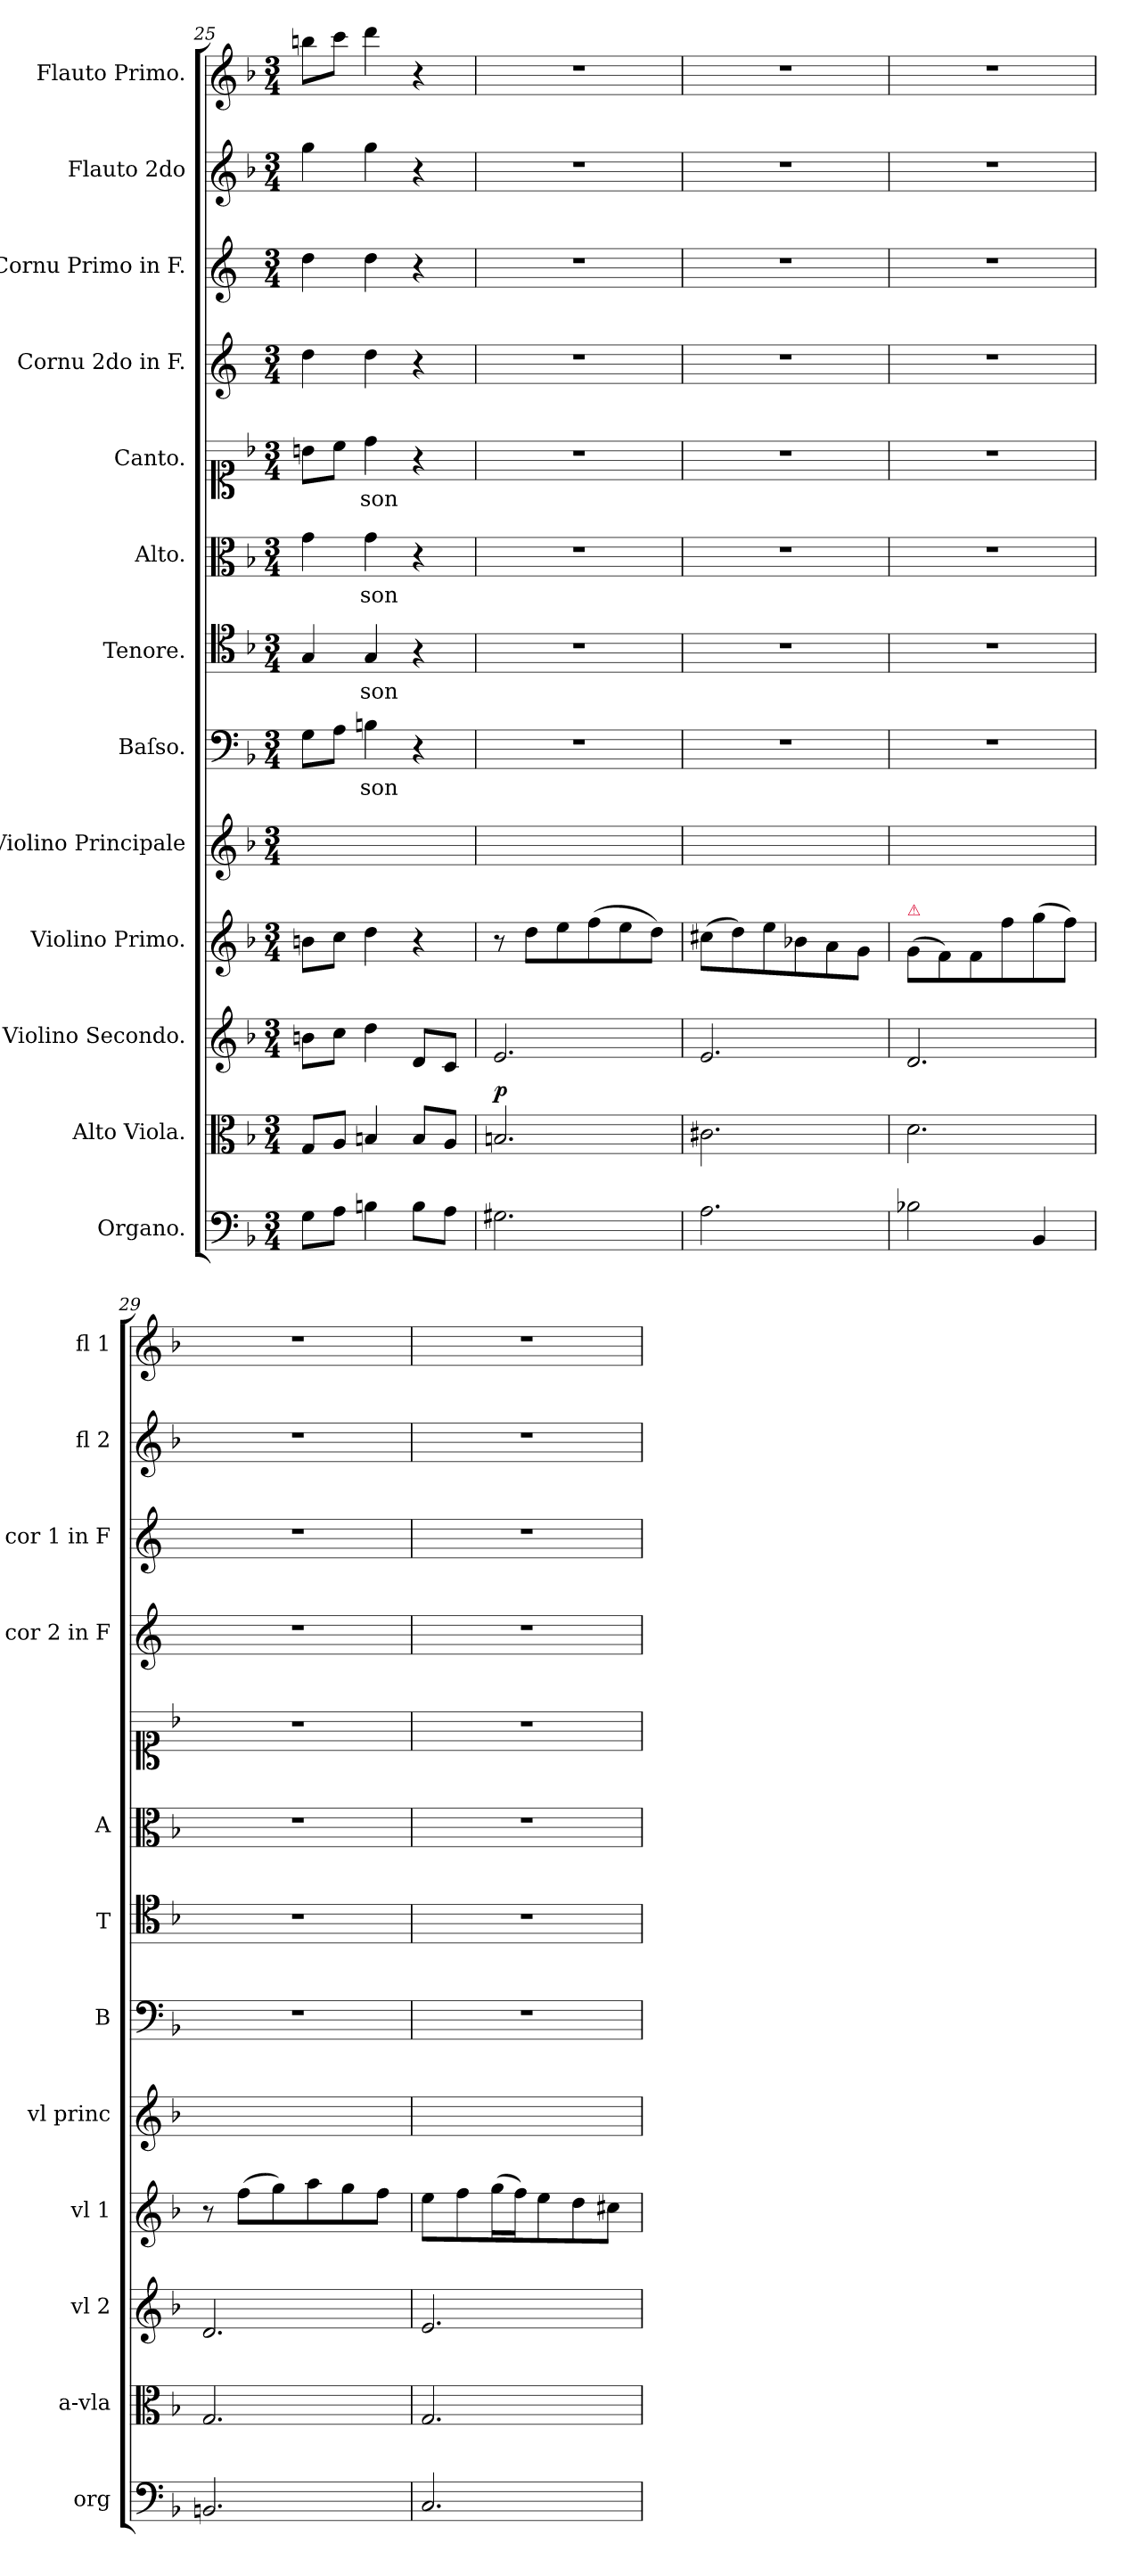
**kern	**dynam	**kern	**dynam	**kern	**dynam	**kern	**dynam	**kern	**kern	**text	**kern	**text	**kern	**text	**kern	**text	**kern	**kern	**kern	**kern
*part13	*part13	*part12	*part12	*part11	*part11	*part10	*part10	*part9	*part8	*part8	*part7	*part7	*part6	*part6	*part5	*part5	*part4	*part3	*part2	*part1
*staff13	*staff13	*staff12	*staff12	*staff11	*staff11	*staff10	*staff10	*staff9	*staff8	*staff8	*staff7	*staff7	*staff6	*staff6	*staff5	*staff5	*staff4	*staff3	*staff2	*staff1
*I"Organo.	*	*I"Alto Viola.	*	*I"Violino Secondo.	*	*I"Violino Primo.	*	*I"Violino Principale	*I"Baſso.	*	*I"Tenore.	*	*I"Alto.	*	*I"Canto.	*	*I"Cornu 2do in F.	*I"Cornu Primo in F.	*I"Flauto 2do	*I"Flauto Primo.
*I'org	*	*I'a-vla	*	*I'vl 2	*	*I'vl 1	*	*I'vl princ	*I'B	*	*I'T	*	*I'A	*	*	*	*I'cor 2 in F	*I'cor 1 in F	*I'fl 2	*I'fl 1
*clefF4	*	*clefC3	*	*clefG2	*	*clefG2	*	*clefG2	*clefF4	*	*clefC4	*	*clefC3	*	*clefC1	*	*clefG2	*clefG2	*clefG2	*clefG2
*	*	*	*	*	*	*	*	*	*	*	*	*	*	*	*	*	*ITrd4c7	*ITrd4c7	*	*
*k[b-]	*	*k[b-]	*	*k[b-]	*	*k[b-]	*	*k[b-]	*k[b-]	*	*k[b-]	*	*k[b-]	*	*k[b-]	*	*k[b-]	*k[b-]	*k[b-]	*k[b-]
*F:	*	*F:	*	*F:	*	*F:	*	*F:	*F:	*	*F:	*	*F:	*	*F:	*	*F:	*F:	*F:	*F:
*M3/4	*	*M3/4	*	*M3/4	*	*M3/4	*	*M3/4	*M3/4	*	*M3/4	*	*M3/4	*	*M3/4	*	*M3/4	*M3/4	*M3/4	*M3/4
=25	=25	=25	=25	=25	=25	=25	=25	=25	=25	=25	=25	=25	=25	=25	=25	=25	=25	=25	=25	=25
8G\L	.	8G/L	.	8bn\L	.	8bn\L	.	2.ryy	8G\L	.	4G/	.	4g\	.	8bn\L	.	4g\	4g\	4gg\	8bbn\L
8A\J	.	8A/J	.	8cc\J	.	8cc\J	.	.	8A\J	.	.	.	.	.	8cc\J	.	.	.	.	8ccc\J
!	!	!	!	!	!	!	!	!	!	!	!	!	!	!LO:LY:i	!	!	!	!	!	!
4Bn\	.	4Bn/	.	4dd\	.	4dd\	.	.	4Bn\	-son	4G/	-son	4g\	-son	4dd\	-son	4g\	4g\	4gg\	4ddd\
!	!LO:DY:b	!	!	!	!LO:DY:a	!	!	!	!	!	!	!	!	!	!	!	!	!	!	!
8B\L	po	8B/L	.	8d/L	po	4r	.	.	4r	.	4r	.	4r	.	4r	.	4r	4r	4r	4r
8A\J	.	8A/J	.	8c/J	.	.	.	.	.	.	.	.	.	.	.	.	.	.	.	.
=26	=26	=26	=26	=26	=26	=26	=26	=26	=26	=26	=26	=26	=26	=26	=26	=26	=26	=26	=26	=26
!	!	!	!LO:DY:a	!	!	!	!	!	!	!	!	!	!	!	!	!	!	!	!	!
2.G#X\	.	2.Bn/	p.	2.e/	.	8r	.	2.ryy	2.r	.	2.r	.	2.r	.	2.r	.	2.r	2.r	2.r	2.r
!	!	!	!	!	!	!	!LO:DY:a	!	!	!	!	!	!	!	!	!	!	!	!	!
.	.	.	.	.	.	8dd\L	Pian	.	.	.	.	.	.	.	.	.	.	.	.	.
.	.	.	.	.	.	8ee\	.	.	.	.	.	.	.	.	.	.	.	.	.	.
.	.	.	.	.	.	(8ff\	.	.	.	.	.	.	.	.	.	.	.	.	.	.
.	.	.	.	.	.	8ee\	.	.	.	.	.	.	.	.	.	.	.	.	.	.
.	.	.	.	.	.	8dd\J)	.	.	.	.	.	.	.	.	.	.	.	.	.	.
=27	=27	=27	=27	=27	=27	=27	=27	=27	=27	=27	=27	=27	=27	=27	=27	=27	=27	=27	=27	=27
2.A\	.	2.c#X\	.	2.e/	.	(8cc#X\L	.	2.ryy	2.r	.	2.r	.	2.r	.	2.r	.	2.r	2.r	2.r	2.r
.	.	.	.	.	.	8dd\)	.	.	.	.	.	.	.	.	.	.	.	.	.	.
.	.	.	.	.	.	8ee\	.	.	.	.	.	.	.	.	.	.	.	.	.	.
.	.	.	.	.	.	8b-X\	.	.	.	.	.	.	.	.	.	.	.	.	.	.
.	.	.	.	.	.	8a\	.	.	.	.	.	.	.	.	.	.	.	.	.	.
.	.	.	.	.	.	8g\J	.	.	.	.	.	.	.	.	.	.	.	.	.	.
=28	=28	=28	=28	=28	=28	=28	=28	=28	=28	=28	=28	=28	=28	=28	=28	=28	=28	=28	=28	=28
!	!	!	!	!	!	!LO:TX:a:color=crimson:t=⚠	!	!	!	!	!	!	!	!	!	!	!	!	!	!
2B-X\	.	2.d\	.	2.d/	.	(8g\L	.	2.ryy	2.r	.	2.r	.	2.r	.	2.r	.	2.r	2.r	2.r	2.r
.	.	.	.	.	.	8f\)	.	.	.	.	.	.	.	.	.	.	.	.	.	.
.	.	.	.	.	.	8f\	.	.	.	.	.	.	.	.	.	.	.	.	.	.
.	.	.	.	.	.	8ff\	.	.	.	.	.	.	.	.	.	.	.	.	.	.
4BB-/	.	.	.	.	.	(8gg\	.	.	.	.	.	.	.	.	.	.	.	.	.	.
.	.	.	.	.	.	8ff\J)	.	.	.	.	.	.	.	.	.	.	.	.	.	.
=29	=29	=29	=29	=29	=29	=29	=29	=29	=29	=29	=29	=29	=29	=29	=29	=29	=29	=29	=29	=29
2.BBn/	.	2.G/	.	2.d/	.	8r	.	2.ryy	2.r	.	2.r	.	2.r	.	2.r	.	2.r	2.r	2.r	2.r
.	.	.	.	.	.	(8ff\L	.	.	.	.	.	.	.	.	.	.	.	.	.	.
.	.	.	.	.	.	8gg\)	.	.	.	.	.	.	.	.	.	.	.	.	.	.
.	.	.	.	.	.	8aa\	.	.	.	.	.	.	.	.	.	.	.	.	.	.
.	.	.	.	.	.	8gg\	.	.	.	.	.	.	.	.	.	.	.	.	.	.
.	.	.	.	.	.	8ff\J	.	.	.	.	.	.	.	.	.	.	.	.	.	.
=30	=30	=30	=30	=30	=30	=30	=30	=30	=30	=30	=30	=30	=30	=30	=30	=30	=30	=30	=30	=30
2.C/	.	2.G/	.	2.e/	.	8ee\L	.	2.ryy	2.r	.	2.r	.	2.r	.	2.r	.	2.r	2.r	2.r	2.r
.	.	.	.	.	.	8ff\	.	.	.	.	.	.	.	.	.	.	.	.	.	.
.	.	.	.	.	.	(16gg\L	.	.	.	.	.	.	.	.	.	.	.	.	.	.
.	.	.	.	.	.	16ff\J)	.	.	.	.	.	.	.	.	.	.	.	.	.	.
.	.	.	.	.	.	8ee\	.	.	.	.	.	.	.	.	.	.	.	.	.	.
.	.	.	.	.	.	8dd\	.	.	.	.	.	.	.	.	.	.	.	.	.	.
.	.	.	.	.	.	8cc#X\J	.	.	.	.	.	.	.	.	.	.	.	.	.	.
=	=	=	=	=	=	=	=	=	=	=	=	=	=	=	=	=	=	=	=	=
*-	*-	*-	*-	*-	*-	*-	*-	*-	*-	*-	*-	*-	*-	*-	*-	*-	*-	*-	*-	*-
